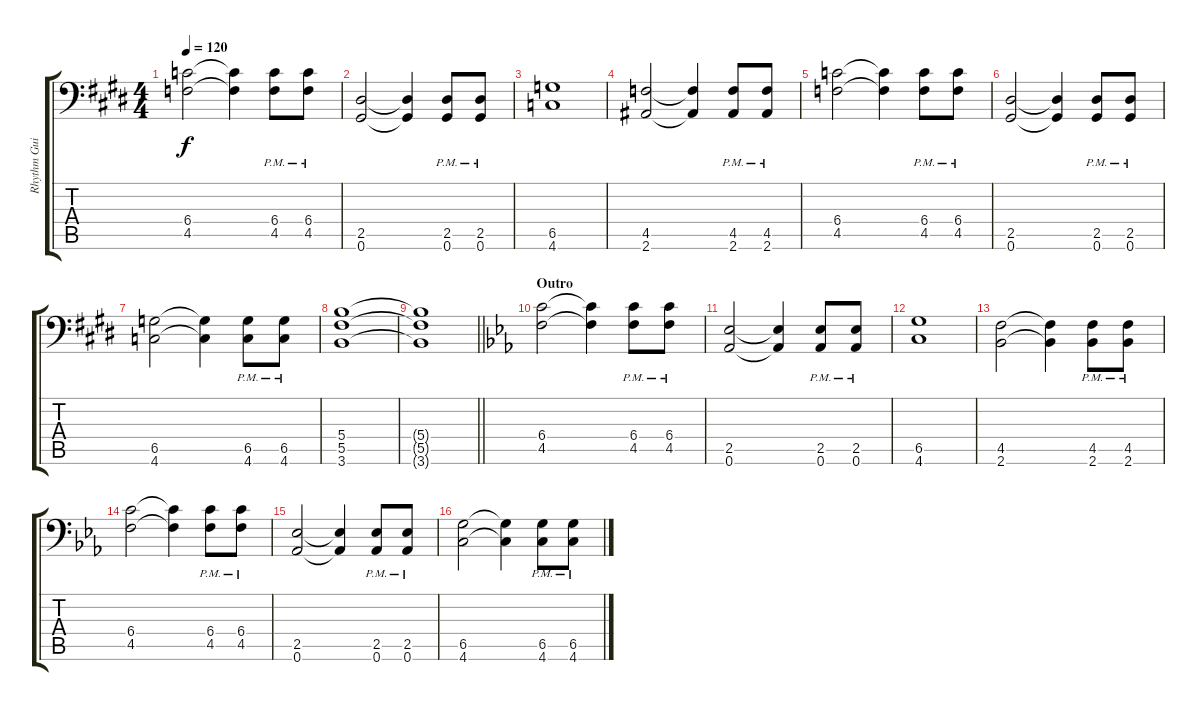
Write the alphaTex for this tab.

\track ("Rhythm Guitar 1" "Rhythm Gui") {instrument distortionguitar}
\staff {score tabs}
\tuning (Ab3 E3 B2 Gb2 Db2 Ab1) {hide}
\ts (4 4)
\tempo 120
\clef f4
\ks e
(6.4 4.5).2{dy f} (6.4{t} 4.5{t}).4 (6.4{pm} 4.5{pm}).8 (6.4{pm} 4.5{pm}).8 |
\ks c#minor
(2.5 0.6).2 (2.5{t} 0.6{t}).4 (2.5{pm} 0.6{pm}).8 (2.5{pm} 0.6{pm}).8 |
\ks e
(6.5 4.6).1 |
\ks c#minor
(4.5 2.6).2 (4.5{t} 2.6{t}).4 (4.5{pm} 2.6{pm}).8 (4.5{pm} 2.6{pm}).8 |
\ks e
(6.4 4.5).2 (6.4{t} 4.5{t}).4 (6.4{pm} 4.5{pm}).8 (6.4{pm} 4.5{pm}).8 |
\ks c#minor
(2.5 0.6).2 (2.5{t} 0.6{t}).4 (2.5{pm} 0.6{pm}).8 (2.5{pm} 0.6{pm}).8 |
\ks e
(6.5 4.6).2 (6.5{t} 4.6{t}).4 (6.5{pm} 4.6{pm}).8 (6.5{pm} 4.6{pm}).8 |
\ks c#minor
(5.4 5.5 3.6).1 |
\barLineRight lightlight
(5.4{t} 5.5{t} 3.6{t}).1 |
\section ("" "Outro")
\ks eb
(6.4 4.5).2 (6.4{t} 4.5{t}).4 (6.4{pm} 4.5{pm}).8 (6.4{pm} 4.5{pm}).8 |
(2.5 0.6).2 (2.5{t} 0.6{t}).4 (2.5{pm} 0.6{pm}).8 (2.5{pm} 0.6{pm}).8 |
(6.5 4.6).1 |
(4.5 2.6).2 (4.5{t} 2.6{t}).4 (4.5{pm} 2.6{pm}).8 (4.5{pm} 2.6{pm}).8 |
(6.4 4.5).2 (6.4{t} 4.5{t}).4 (6.4{pm} 4.5{pm}).8 (6.4{pm} 4.5{pm}).8 |
(2.5 0.6).2 (2.5{t} 0.6{t}).4 (2.5{pm} 0.6{pm}).8 (2.5{pm} 0.6{pm}).8 |
(6.5 4.6).2 (6.5{t} 4.6{t}).4 (6.5{pm} 4.6{pm}).8 (6.5{pm} 4.6{pm}).8
